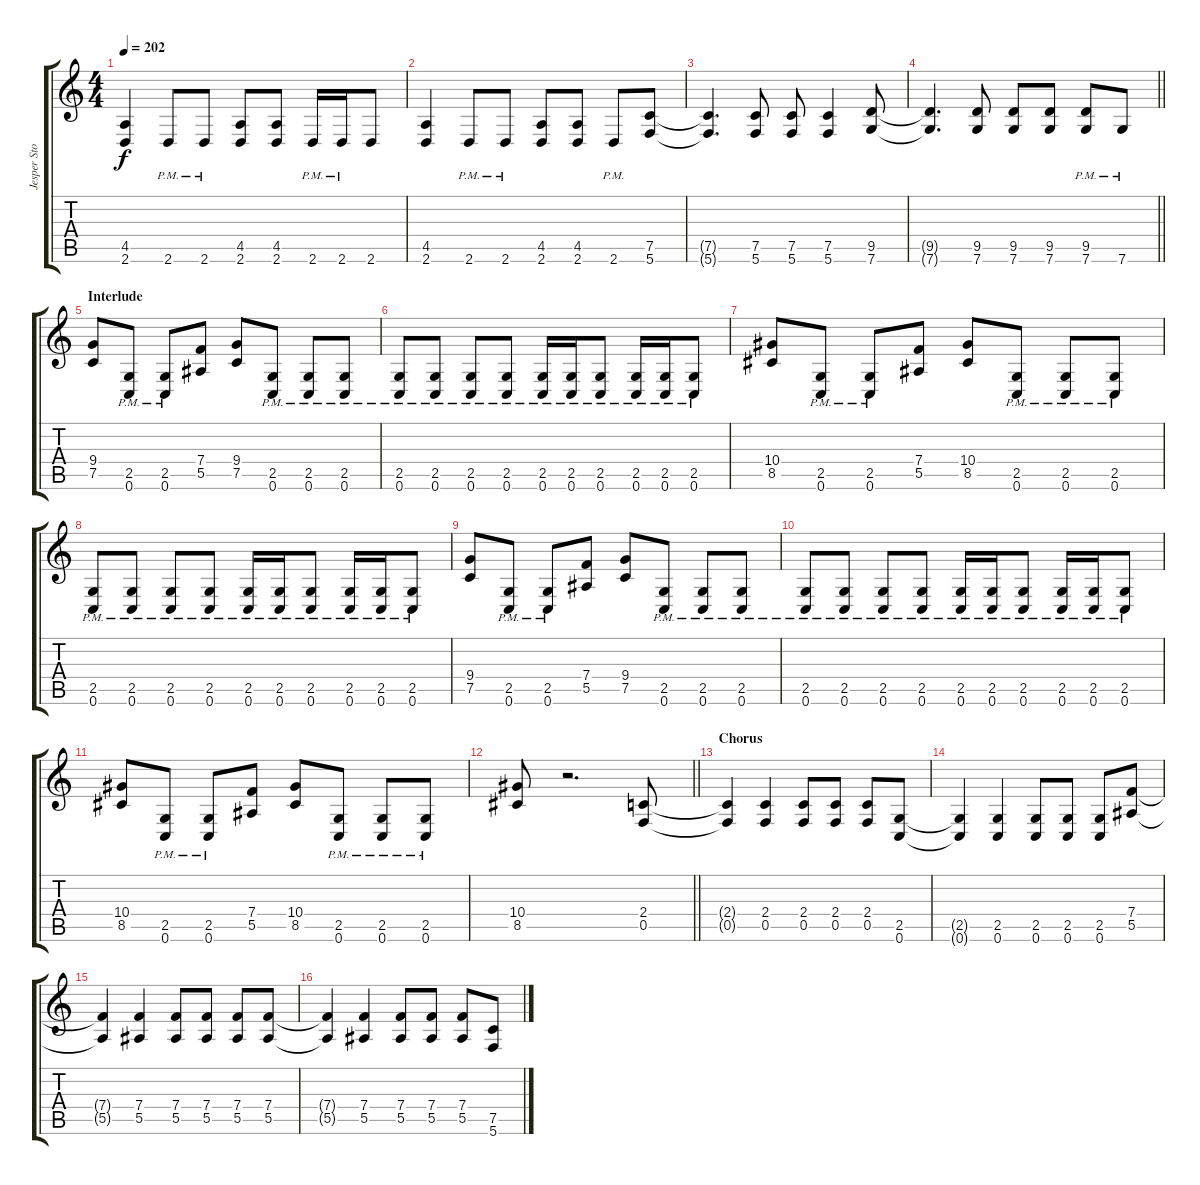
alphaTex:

\track ("Jesper Stormbläd" "Jesper Sto") {instrument distortionguitar}
\staff {score tabs}
\tuning (C4 G3 Eb3 Bb2 F2 C2) {hide}
\ts (4 4)
\tempo 202
\clef g2
\ks c
(4.5 2.6).4{dy f} 2.6{pm}.8 2.6{pm}.8 (4.5 2.6).8 (4.5 2.6).8 2.6{pm}.16 2.6{pm}.16 2.6.8 |
(4.5 2.6).4 2.6{pm}.8 2.6{pm}.8 (4.5 2.6).8 (4.5 2.6).8 2.6{pm}.8 (7.5 5.6).8 |
(7.5{t} 5.6{t}).4{d} (7.5 5.6).8 (7.5 5.6).8 (7.5 5.6).4 (9.5 7.6).8 |
\barLineRight lightlight
(9.5{t} 7.6{t}).4{d} (9.5 7.6).8 (9.5 7.6).8 (9.5 7.6).8 (9.5{pm} 7.6{pm}).8 7.6{pm}.8 |
\section ("" "Interlude")
(9.4 7.5).8 (2.5{pm} 0.6{pm}).8 (2.5{pm} 0.6{pm}).8 (7.4 5.5).8 (9.4 7.5).8 (2.5{pm} 0.6{pm}).8 (2.5{pm} 0.6{pm}).8 (2.5{pm} 0.6{pm}).8 |
(2.5{pm} 0.6{pm}).8 (2.5{pm} 0.6{pm}).8 (2.5{pm} 0.6{pm}).8 (2.5{pm} 0.6{pm}).8 (2.5{pm} 0.6{pm}).16 (2.5{pm} 0.6{pm}).16 (2.5{pm} 0.6{pm}).8 (2.5{pm} 0.6{pm}).16 (2.5{pm} 0.6{pm}).16 (2.5{pm} 0.6{pm}).8 |
(10.4 8.5).8 (2.5{pm} 0.6{pm}).8 (2.5{pm} 0.6{pm}).8 (7.4 5.5).8 (10.4 8.5).8 (2.5{pm} 0.6{pm}).8 (2.5{pm} 0.6{pm}).8 (2.5{pm} 0.6{pm}).8 |
(2.5{pm} 0.6{pm}).8 (2.5{pm} 0.6{pm}).8 (2.5{pm} 0.6{pm}).8 (2.5{pm} 0.6{pm}).8 (2.5{pm} 0.6{pm}).16 (2.5{pm} 0.6{pm}).16 (2.5{pm} 0.6{pm}).8 (2.5{pm} 0.6{pm}).16 (2.5{pm} 0.6{pm}).16 (2.5{pm} 0.6{pm}).8 |
(9.4 7.5).8 (2.5{pm} 0.6{pm}).8 (2.5{pm} 0.6{pm}).8 (7.4 5.5).8 (9.4 7.5).8 (2.5{pm} 0.6{pm}).8 (2.5{pm} 0.6{pm}).8 (2.5{pm} 0.6{pm}).8 |
(2.5{pm} 0.6{pm}).8 (2.5{pm} 0.6{pm}).8 (2.5{pm} 0.6{pm}).8 (2.5{pm} 0.6{pm}).8 (2.5{pm} 0.6{pm}).16 (2.5{pm} 0.6{pm}).16 (2.5{pm} 0.6{pm}).8 (2.5{pm} 0.6{pm}).16 (2.5{pm} 0.6{pm}).16 (2.5{pm} 0.6{pm}).8 |
(10.4 8.5).8 (2.5{pm} 0.6{pm}).8 (2.5{pm} 0.6{pm}).8 (7.4 5.5).8 (10.4 8.5).8 (2.5{pm} 0.6{pm}).8 (2.5{pm} 0.6{pm}).8 (2.5{pm} 0.6{pm}).8 |
\barLineRight lightlight
(10.4 8.5).8 r.2{d} (2.4 0.5).8 |
\section ("" "Chorus")
(2.4{t} 0.5{t}).4 (2.4 0.5).4 (2.4 0.5).8 (2.4 0.5).8 (2.4 0.5).8 (2.5 0.6).8 |
(2.5{t} 0.6{t}).4 (2.5 0.6).4 (2.5 0.6).8 (2.5 0.6).8 (2.5 0.6).8 (7.4 5.5).8 |
(7.4{t} 5.5{t}).4 (7.4 5.5).4 (7.4 5.5).8 (7.4 5.5).8 (7.4 5.5).8 (7.4 5.5).8 |
(7.4{t} 5.5{t}).4 (7.4 5.5).4 (7.4 5.5).8 (7.4 5.5).8 (7.4 5.5).8 (7.5 5.6).8
